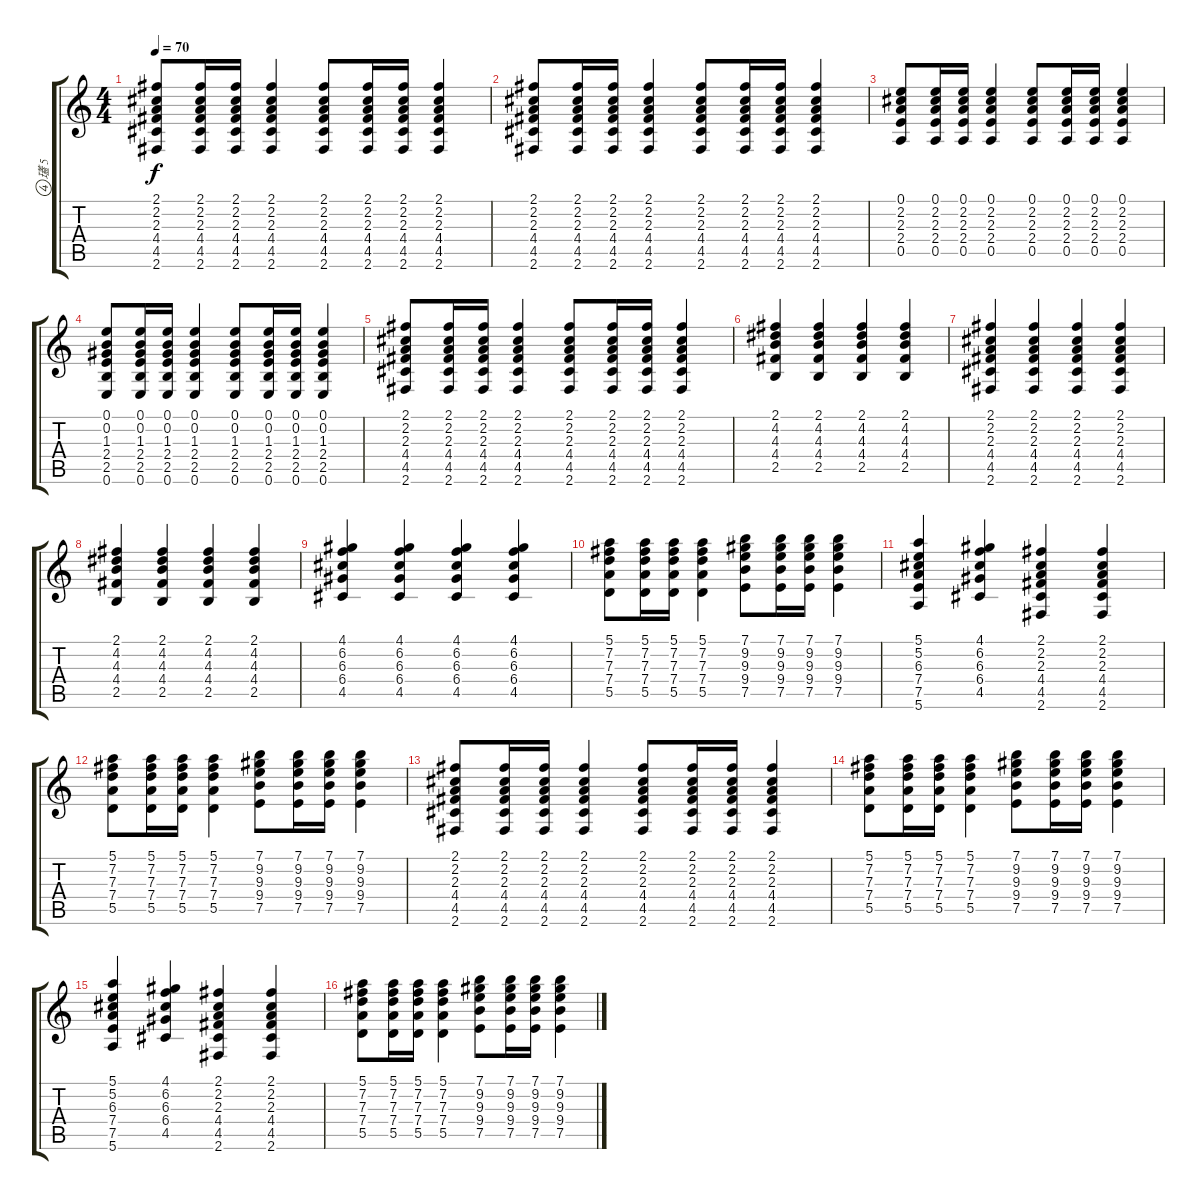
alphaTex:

\track ("瓂 5" "瓂 5") {instrument acousticguitarsteel}
\staff {score tabs}
\tuning (E4 B3 G3 D3 A2 E2) {hide}
\ts (4 4)
\tempo 70
\clef g2
\ks c
(2.1 2.2 2.3 4.4 4.5 2.6).8{dy f} (2.1 2.2 2.3 4.4 4.5 2.6).16 (2.1 2.2 2.3 4.4 4.5 2.6).16 (2.1 2.2 2.3 4.4 4.5 2.6).4 (2.1 2.2 2.3 4.4 4.5 2.6).8 (2.1 2.2 2.3 4.4 4.5 2.6).16 (2.1 2.2 2.3 4.4 4.5 2.6).16 (2.1 2.2 2.3 4.4 4.5 2.6).4 |
(2.1 2.2 2.3 4.4 4.5 2.6).8 (2.1 2.2 2.3 4.4 4.5 2.6).16 (2.1 2.2 2.3 4.4 4.5 2.6).16 (2.1 2.2 2.3 4.4 4.5 2.6).4 (2.1 2.2 2.3 4.4 4.5 2.6).8 (2.1 2.2 2.3 4.4 4.5 2.6).16 (2.1 2.2 2.3 4.4 4.5 2.6).16 (2.1 2.2 2.3 4.4 4.5 2.6).4 |
(0.1 2.2 2.3 2.4 0.5).8 (0.1 2.2 2.3 2.4 0.5).16 (0.1 2.2 2.3 2.4 0.5).16 (0.1 2.2 2.3 2.4 0.5).4 (0.1 2.2 2.3 2.4 0.5).8 (0.1 2.2 2.3 2.4 0.5).16 (0.1 2.2 2.3 2.4 0.5).16 (0.1 2.2 2.3 2.4 0.5).4 |
(0.1 0.2 1.3 2.4 2.5 0.6).8 (0.1 0.2 1.3 2.4 2.5 0.6).16 (0.1 0.2 1.3 2.4 2.5 0.6).16 (0.1 0.2 1.3 2.4 2.5 0.6).4 (0.1 0.2 1.3 2.4 2.5 0.6).8 (0.1 0.2 1.3 2.4 2.5 0.6).16 (0.1 0.2 1.3 2.4 2.5 0.6).16 (0.1 0.2 1.3 2.4 2.5 0.6).4 |
(2.1 2.2 2.3 4.4 4.5 2.6).8 (2.1 2.2 2.3 4.4 4.5 2.6).16 (2.1 2.2 2.3 4.4 4.5 2.6).16 (2.1 2.2 2.3 4.4 4.5 2.6).4 (2.1 2.2 2.3 4.4 4.5 2.6).8 (2.1 2.2 2.3 4.4 4.5 2.6).16 (2.1 2.2 2.3 4.4 4.5 2.6).16 (2.1 2.2 2.3 4.4 4.5 2.6).4 |
(2.1 4.2 4.3 4.4 2.5).4 (2.1 4.2 4.3 4.4 2.5).4 (2.1 4.2 4.3 4.4 2.5).4 (2.1 4.2 4.3 4.4 2.5).4 |
(2.1 2.2 2.3 4.4 4.5 2.6).4 (2.1 2.2 2.3 4.4 4.5 2.6).4 (2.1 2.2 2.3 4.4 4.5 2.6).4 (2.1 2.2 2.3 4.4 4.5 2.6).4 |
(2.1 4.2 4.3 4.4 2.5).4 (2.1 4.2 4.3 4.4 2.5).4 (2.1 4.2 4.3 4.4 2.5).4 (2.1 4.2 4.3 4.4 2.5).4 |
(4.1 6.2 6.3 6.4 4.5).4 (4.1 6.2 6.3 6.4 4.5).4 (4.1 6.2 6.3 6.4 4.5).4 (4.1 6.2 6.3 6.4 4.5).4 |
(5.1 7.2 7.3 7.4 5.5).8 (5.1 7.2 7.3 7.4 5.5).16 (5.1 7.2 7.3 7.4 5.5).16 (5.1 7.2 7.3 7.4 5.5).4 (7.1 9.2 9.3 9.4 7.5).8 (7.1 9.2 9.3 9.4 7.5).16 (7.1 9.2 9.3 9.4 7.5).16 (7.1 9.2 9.3 9.4 7.5).4 |
(5.1 5.2 6.3 7.4 7.5 5.6).4 (4.1 6.2 6.3 6.4 4.5).4 (2.1 2.2 2.3 4.4 4.5 2.6).4 (2.1 2.2 2.3 4.4 4.5 2.6).4 |
(5.1 7.2 7.3 7.4 5.5).8 (5.1 7.2 7.3 7.4 5.5).16 (5.1 7.2 7.3 7.4 5.5).16 (5.1 7.2 7.3 7.4 5.5).4 (7.1 9.2 9.3 9.4 7.5).8 (7.1 9.2 9.3 9.4 7.5).16 (7.1 9.2 9.3 9.4 7.5).16 (7.1 9.2 9.3 9.4 7.5).4 |
(2.1 2.2 2.3 4.4 4.5 2.6).8 (2.1 2.2 2.3 4.4 4.5 2.6).16 (2.1 2.2 2.3 4.4 4.5 2.6).16 (2.1 2.2 2.3 4.4 4.5 2.6).4 (2.1 2.2 2.3 4.4 4.5 2.6).8 (2.1 2.2 2.3 4.4 4.5 2.6).16 (2.1 2.2 2.3 4.4 4.5 2.6).16 (2.1 2.2 2.3 4.4 4.5 2.6).4 |
(5.1 7.2 7.3 7.4 5.5).8 (5.1 7.2 7.3 7.4 5.5).16 (5.1 7.2 7.3 7.4 5.5).16 (5.1 7.2 7.3 7.4 5.5).4 (7.1 9.2 9.3 9.4 7.5).8 (7.1 9.2 9.3 9.4 7.5).16 (7.1 9.2 9.3 9.4 7.5).16 (7.1 9.2 9.3 9.4 7.5).4 |
(5.1 5.2 6.3 7.4 7.5 5.6).4 (4.1 6.2 6.3 6.4 4.5).4 (2.1 2.2 2.3 4.4 4.5 2.6).4 (2.1 2.2 2.3 4.4 4.5 2.6).4 |
(5.1 7.2 7.3 7.4 5.5).8 (5.1 7.2 7.3 7.4 5.5).16 (5.1 7.2 7.3 7.4 5.5).16 (5.1 7.2 7.3 7.4 5.5).4 (7.1 9.2 9.3 9.4 7.5).8 (7.1 9.2 9.3 9.4 7.5).16 (7.1 9.2 9.3 9.4 7.5).16 (7.1 9.2 9.3 9.4 7.5).4
